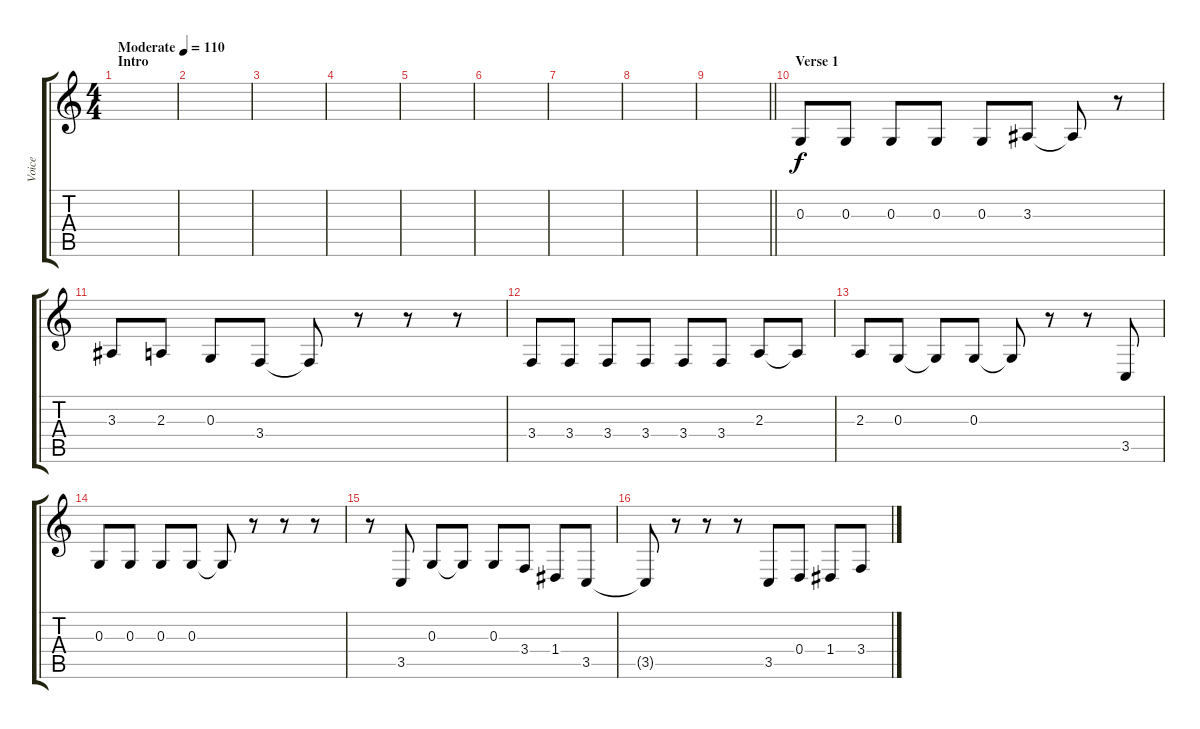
\track ("Voice" "Voice") {instrument accordion}
\staff {score tabs}
\tuning (E4 B3 G3 D3 A2 E2) {hide}
\ts (4 4)
\section ("" "Intro")
\tempo (110 "Moderate")
\clef g2
\ks c
|
|
|
|
|
|
|
|
\barLineRight lightlight
|
\section ("" "Verse 1")
0.3.8 0.3.8 0.3.8 0.3.8 0.3.8 3.3.8 3.3{t}.8 r.8 |
3.3.8 2.3.8 0.3.8 3.4.8 3.4{t}.8 r.8 r.8 r.8 |
3.4.8 3.4.8 3.4.8 3.4.8 3.4.8 3.4.8 2.3.8 2.3{t}.8 |
2.3.8 0.3.8 0.3{t}.8 0.3.8 0.3{t}.8 r.8 r.8 3.5.8 |
0.3.8 0.3.8 0.3.8 0.3.8 0.3{t}.8 r.8 r.8 r.8 |
r.8 3.5.8 0.3.8 0.3{t}.8 0.3.8 3.4.8 1.4.8 3.5.8 |
3.5{t}.8 r.8 r.8 r.8 3.5.8 0.4.8 1.4.8 3.4.8
